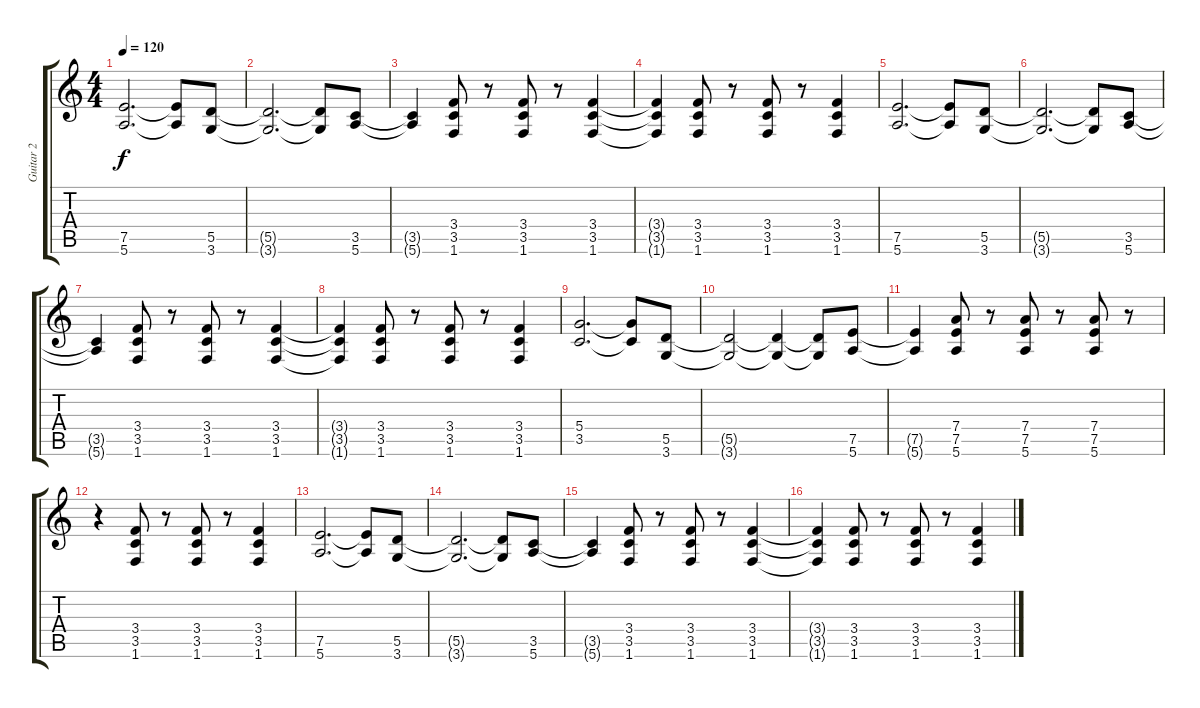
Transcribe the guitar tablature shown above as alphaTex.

\track ("Guitar 2" "Guitar 2") {instrument overdrivenguitar}
\staff {score tabs}
\tuning (E4 B3 G3 D3 A2 E2) {hide}
\ts (4 4)
\tempo 120
\clef g2
\ks c
(7.5 5.6).2{d dy f instrument overdrivenguitar} (7.5{t} 5.6{t}).8 (5.5 3.6).8 |
(5.5{t} 3.6{t}).2{d} (5.5{t} 3.6{t}).8 (3.5 5.6).8 |
(3.5{t} 5.6{t}).4 (3.4 3.5 1.6).8 r.8 (3.4 3.5 1.6).8 r.8 (3.4 3.5 1.6).4 |
(3.4{t} 3.5{t} 1.6{t}).4 (3.4 3.5 1.6).8 r.8 (3.4 3.5 1.6).8 r.8 (3.4 3.5 1.6).4 |
(7.5 5.6).2{d} (7.5{t} 5.6{t}).8 (5.5 3.6).8 |
(5.5{t} 3.6{t}).2{d} (5.5{t} 3.6{t}).8 (3.5 5.6).8 |
(3.5{t} 5.6{t}).4 (3.4 3.5 1.6).8 r.8 (3.4 3.5 1.6).8 r.8 (3.4 3.5 1.6).4 |
(3.4{t} 3.5{t} 1.6{t}).4 (3.4 3.5 1.6).8 r.8 (3.4 3.5 1.6).8 r.8 (3.4 3.5 1.6).4 |
(5.4 3.5).2{d} (5.4{t} 3.5{t}).8 (5.5 3.6).8 |
(5.5{t} 3.6{t}).2 (5.5{t} 3.6{t}).4 (5.5{t} 3.6{t}).8 (7.5 5.6).8 |
(7.5{t} 5.6{t}).4 (7.4 7.5 5.6).8 r.8 (7.4 7.5 5.6).8 r.8 (7.4 7.5 5.6).8 r.8 |
r.4 (3.4 3.5 1.6).8 r.8 (3.4 3.5 1.6).8 r.8 (3.4 3.5 1.6).4 |
(7.5 5.6).2{d} (7.5{t} 5.6{t}).8 (5.5 3.6).8 |
(5.5{t} 3.6{t}).2{d} (5.5{t} 3.6{t}).8 (3.5 5.6).8 |
(3.5{t} 5.6{t}).4 (3.4 3.5 1.6).8 r.8 (3.4 3.5 1.6).8 r.8 (3.4 3.5 1.6).4 |
(3.4{t} 3.5{t} 1.6{t}).4 (3.4 3.5 1.6).8 r.8 (3.4 3.5 1.6).8 r.8 (3.4 3.5 1.6).4
